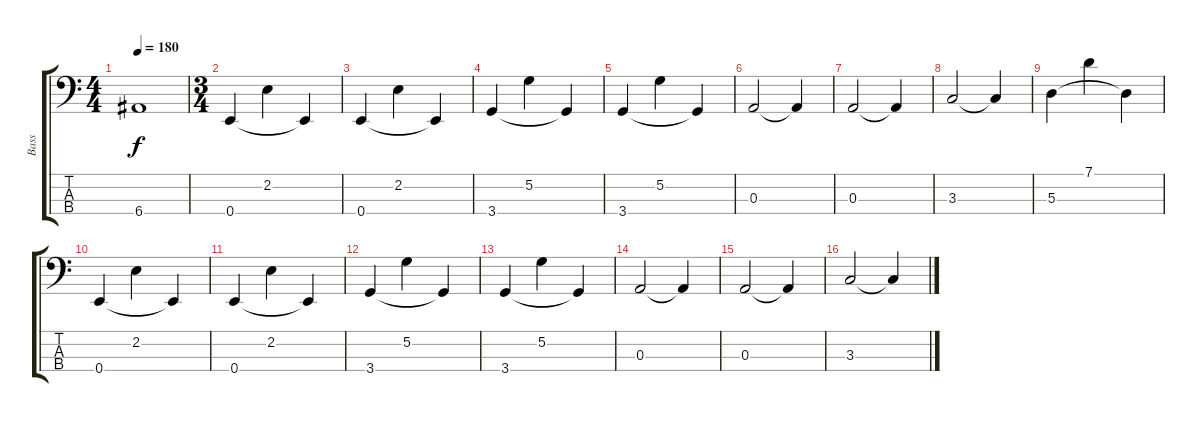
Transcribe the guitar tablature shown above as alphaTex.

\track ("Bass" "Bass") {instrument electricbassfinger}
\staff {score tabs}
\tuning (G2 D2 A1 E1) {hide}
\ts (4 4)
\tempo 180
\clef f4
\ks c
6.4.1{dy f} |
\ts (3 4)
0.4.4 2.2.4 0.4{t}.4 |
0.4.4 2.2.4 0.4{t}.4 |
3.4.4 5.2.4 3.4{t}.4 |
3.4.4 5.2.4 3.4{t}.4 |
0.3.2 0.3{t}.4 |
0.3.2 0.3{t}.4 |
3.3.2 3.3{t}.4 |
5.3.4 7.1.4 5.3{t}.4 |
0.4.4 2.2.4 0.4{t}.4 |
0.4.4 2.2.4 0.4{t}.4 |
3.4.4 5.2.4 3.4{t}.4 |
3.4.4 5.2.4 3.4{t}.4 |
0.3.2 0.3{t}.4 |
0.3.2 0.3{t}.4 |
3.3.2 3.3{t}.4
